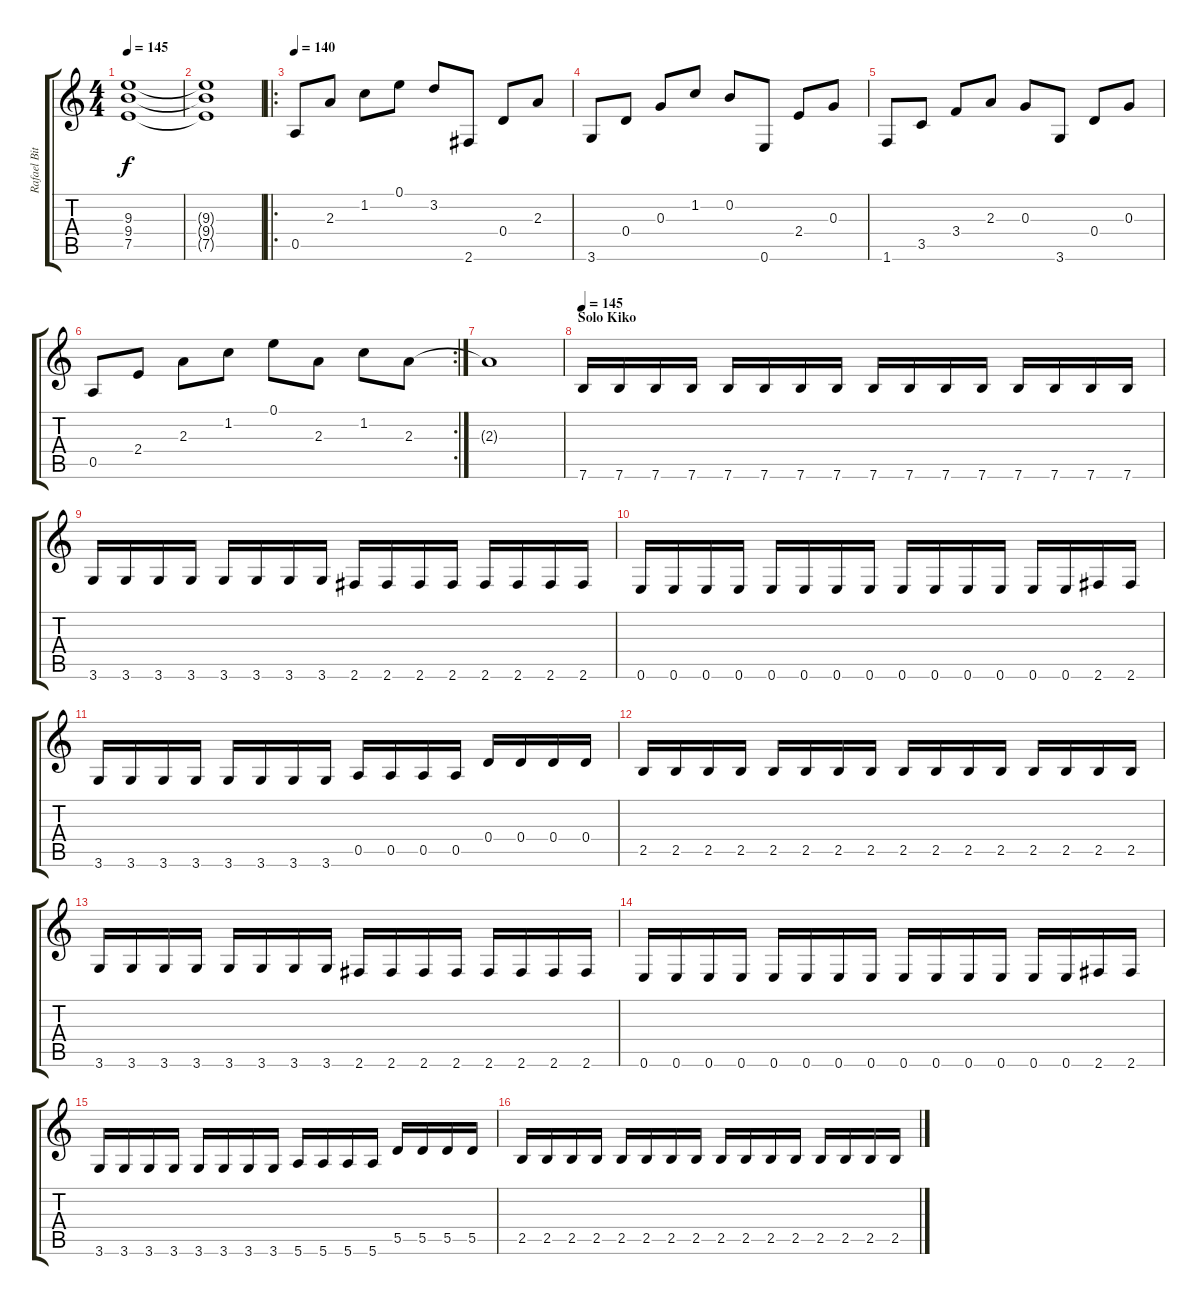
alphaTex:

\track ("Rafael Bittencourt" "Rafael Bit") {instrument electricguitarclean}
\staff {score tabs}
\tuning (E4 B3 G3 D3 A2 E2) {hide}
\ts (4 4)
\tempo 145
\clef g2
\ks c
(9.3 9.4 7.5).1{dy f} |
(9.3{t} 9.4{t} 7.5{t}).1 |
\ro
\tempo 140
0.5.8{instrument electricguitarclean} 2.3.8 1.2.8 0.1.8 3.2.8 2.6.8 0.4.8 2.3.8 |
3.6.8 0.4.8 0.3.8 1.2.8 0.2.8 0.6.8 2.4.8 0.3.8 |
1.6.8 3.5.8 3.4.8 2.3.8 0.3.8 3.6.8 0.4.8 0.3.8 |
\rc 2
0.5.8 2.4.8 2.3.8 1.2.8 0.1.8 2.3.8 1.2.8 2.3.8 |
2.3{t}.1 |
\section ("" "Solo Kiko")
\tempo 145
7.6.16{instrument overdrivenguitar} 7.6.16 7.6.16 7.6.16 7.6.16 7.6.16 7.6.16 7.6.16 7.6.16 7.6.16 7.6.16 7.6.16 7.6.16 7.6.16 7.6.16 7.6.16 |
3.6.16 3.6.16 3.6.16 3.6.16 3.6.16 3.6.16 3.6.16 3.6.16 2.6.16 2.6.16 2.6.16 2.6.16 2.6.16 2.6.16 2.6.16 2.6.16 |
0.6.16 0.6.16 0.6.16 0.6.16 0.6.16 0.6.16 0.6.16 0.6.16 0.6.16 0.6.16 0.6.16 0.6.16 0.6.16 0.6.16 2.6.16 2.6.16 |
3.6.16 3.6.16 3.6.16 3.6.16 3.6.16 3.6.16 3.6.16 3.6.16 0.5.16 0.5.16 0.5.16 0.5.16 0.4.16 0.4.16 0.4.16 0.4.16 |
2.5.16 2.5.16 2.5.16 2.5.16 2.5.16 2.5.16 2.5.16 2.5.16 2.5.16 2.5.16 2.5.16 2.5.16 2.5.16 2.5.16 2.5.16 2.5.16 |
3.6.16 3.6.16 3.6.16 3.6.16 3.6.16 3.6.16 3.6.16 3.6.16 2.6.16 2.6.16 2.6.16 2.6.16 2.6.16 2.6.16 2.6.16 2.6.16 |
0.6.16 0.6.16 0.6.16 0.6.16 0.6.16 0.6.16 0.6.16 0.6.16 0.6.16 0.6.16 0.6.16 0.6.16 0.6.16 0.6.16 2.6.16 2.6.16 |
3.6.16 3.6.16 3.6.16 3.6.16 3.6.16 3.6.16 3.6.16 3.6.16 5.6.16 5.6.16 5.6.16 5.6.16 5.5.16 5.5.16 5.5.16 5.5.16 |
2.5.16 2.5.16 2.5.16 2.5.16 2.5.16 2.5.16 2.5.16 2.5.16 2.5.16 2.5.16 2.5.16 2.5.16 2.5.16 2.5.16 2.5.16 2.5.16
